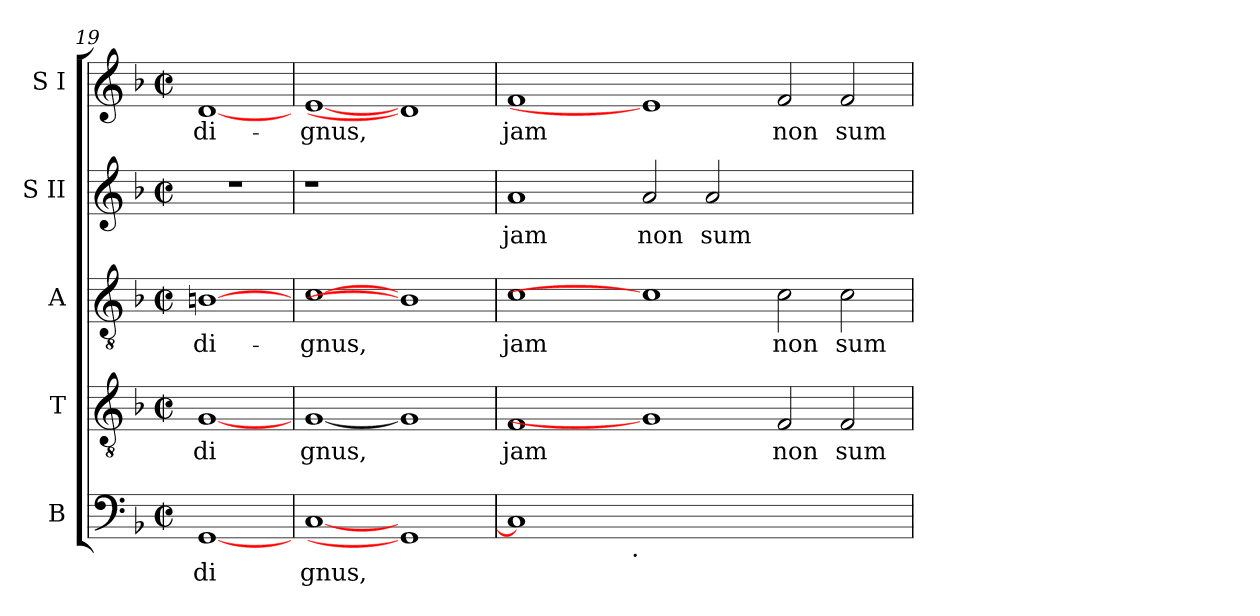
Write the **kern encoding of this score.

**kern	**text	**kern	**text	**kern	**text	**kern	**text	**kern	**text
*part5	*part5	*part4	*part4	*part3	*part3	*part2	*part2	*part1	*part1
*staff5	*staff5	*staff4	*staff4	*staff3	*staff3	*staff2	*staff2	*staff1	*staff1
*I"B	*	*I"T	*	*I"A	*	*I"S II	*	*I"S I	*
!!LO:PB:g=z
*clefF4	*	*clefGv2	*	*clefGv2	*	*clefG2	*	*clefG2	*
*k[b-]	*	*k[b-]	*	*k[b-]	*	*k[b-]	*	*k[b-]	*
*F:	*	*F:	*	*F:	*	*F:	*	*F:	*
*M2/2	*	*M2/2	*	*M2/2	*	*M2/2	*	*M2/2	*
*met(c|)	*	*met(c|)	*	*met(c|)	*	*met(c|)	*	*met(c|)	*
=19	=19	=19	=19	=19	=19	=19	=19	=19	=19
!	!LO:LY:b:cj	!	!LO:LY:b:cj	!	!LO:LY:b:cj	!	!	!	!LO:LY:b:cj
[1GG	di	[1G	di	[1Bn	di-	1r	.	[1d	di-
=20	=20	=20	=20	=20	=20	=20	=20	=20	=20
!	!LO:LY:b:cj	!	!LO:LY:b:cj	!	!LO:LY:b:cj	!	!	!	!LO:LY:b:cj
[1C	gnus,	[1G	gnus,	[1c	-gnus,	1r	.	[1e	-gnus,
1GG]	.	1G]	.	1B]	.	1ryy	.	1d]	.
=21	=21	=21	=21	=21	=21	=21	=21	=21	=21
!	!	!	!LO:LY:b:cj	!	!LO:LY:b:cj	!	!LO:LY:b:cj	!	!LO:LY:b:cj
*^	*	*	*	*	*	*	*	*	*
1C]	2ryy	.	1F	jam	1c	jam	1a	jam	1f	jam
.	4...ryy	.	.	.	.	.	.	.	.	.
!	!LO:TX:b:t=.	!	!	!	!	!	!	!	!	!
.	1ryy	.	.	.	.	.	.	.	.	.
!	!	!	!	!	!	!	!	!LO:LY:b:cj	!	!
0ryy	.	.	1G]	.	1c]	.	2a/	non	1e]	.
!	!	!	!	!	!	!	!	!LO:LY:b:cj	!	!
.	.	.	.	.	.	.	2a/	sum	.	.
.	1ryy	.	.	.	.	.	.	.	.	.
!	!	!	!	!LO:LY:b:cj	!	!LO:LY:b:cj	!	!	!	!LO:LY:b:cj
.	.	.	2F/	non	2c\	non	1ryy	.	2f/	non
!	!	!	!	!LO:LY:b:cj	!	!LO:LY:b:cj	!	!	!	!LO:LY:b:cj
.	.	.	2F/	sum	2c\	sum	.	.	2f/	sum
.	32ryy	.	.	.	.	.	.	.	.	.
*v	*v	*	*	*	*	*	*	*	*	*
=	=	=	=	=	=	=	=	=	=
*-	*-	*-	*-	*-	*-	*-	*-	*-	*-
